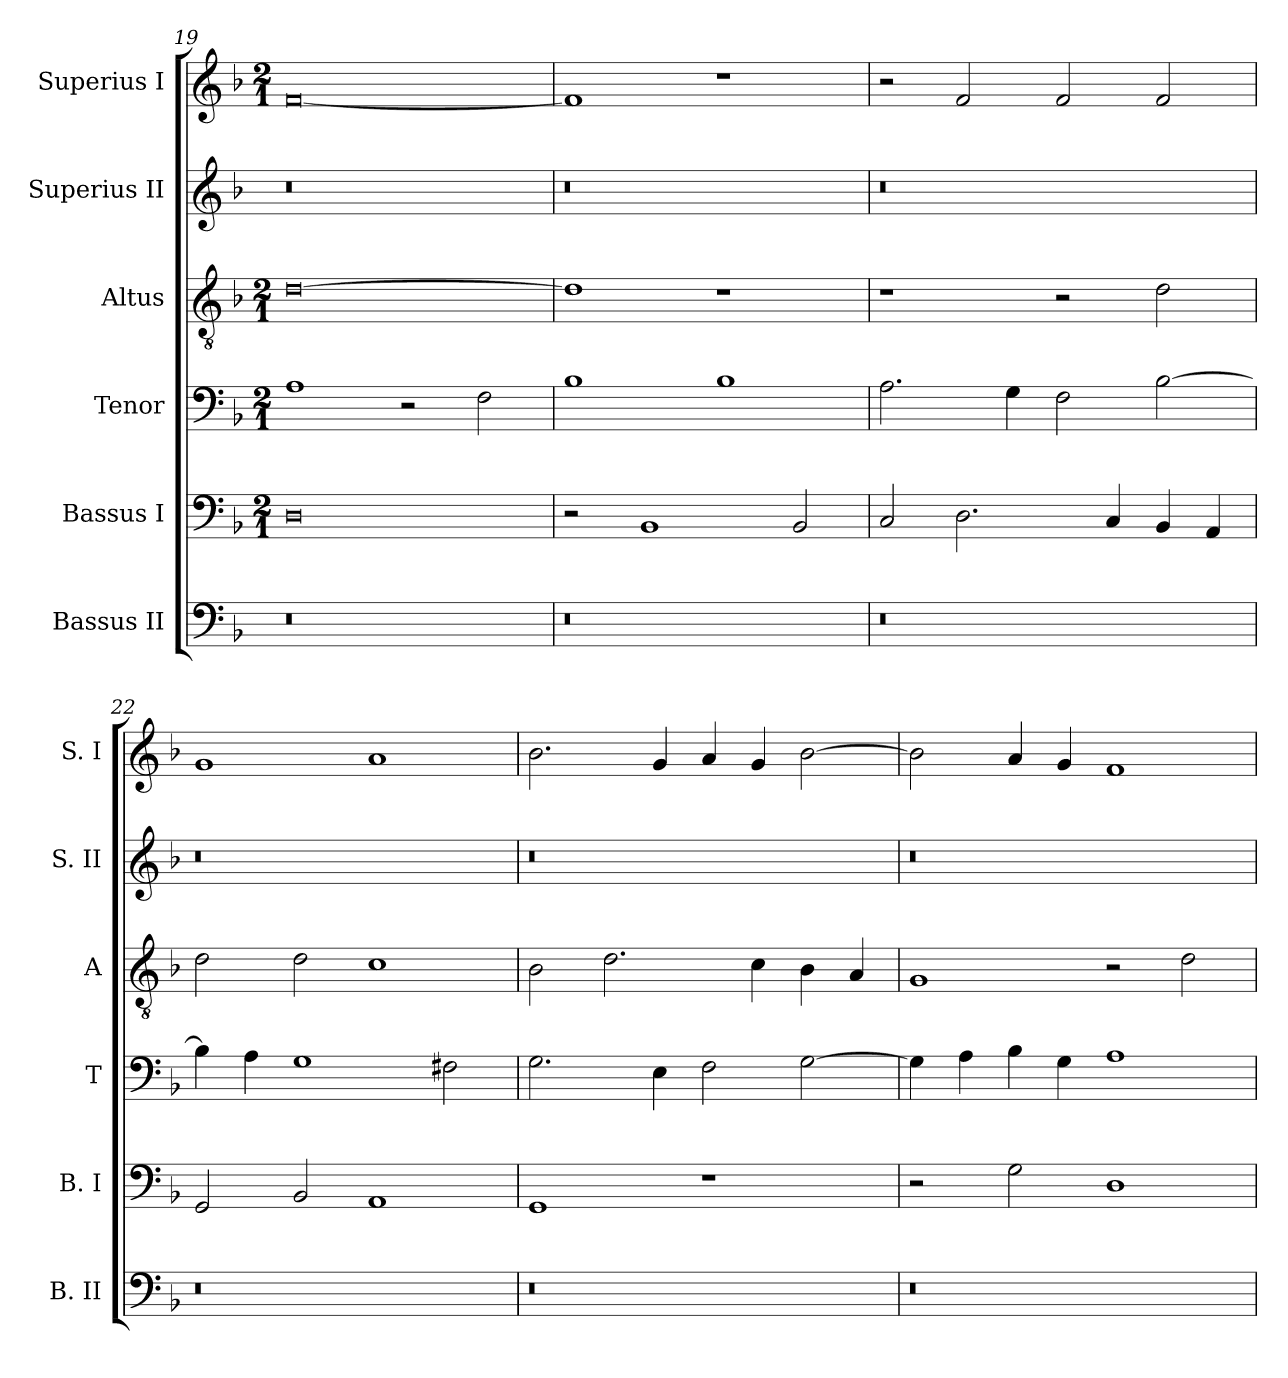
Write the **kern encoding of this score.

**kern	**kern	**kern	**kern	**kern	**kern
*part6	*part5	*part4	*part3	*part2	*part1
*staff6	*staff5	*staff4	*staff3	*staff2	*staff1
*I"Bassus II	*I"Bassus I	*I"Tenor	*I"Altus	*I"Superius II	*I"Superius I
*I'B. II	*I'B. I	*I'T	*I'A	*I'S. II	*I'S. I
*clefF4	*clefF4	*clefF4	*clefGv2	*clefG2	*clefG2
*k[b-]	*k[b-]	*k[b-]	*k[b-]	*k[b-]	*k[b-]
*F:	*F:	*F:	*F:	*F:	*F:
*	*M2/1	*M2/1	*M2/1	*	*M2/1
=19	=19	=19	=19	=19	=19
0r	0D	1A	[0d	0r	[0f
.	.	2r	.	.	.
.	.	2F	.	.	.
=20	=20	=20	=20	=20	=20
0r	2r	1B-	1d]	0r	1f]
.	1BB-	.	.	.	.
.	.	1B-	1r	.	1r
.	2BB-	.	.	.	.
=21	=21	=21	=21	=21	=21
0r	2C	2.A	1r	0r	2r
.	2.D	.	.	.	2f
.	.	4G	.	.	.
.	.	2F	2r	.	2f
.	4C	.	.	.	.
.	4BB-	[2B-	2d	.	2f
.	4AA	.	.	.	.
=22	=22	=22	=22	=22	=22
0r	2GG	4B-]	2d	0r	1g
.	.	4A	.	.	.
.	2BB-	1G	2d	.	.
.	1AA	.	1c	.	1a
.	.	2F#X	.	.	.
=23	=23	=23	=23	=23	=23
0r	1GG	2.G	2B-	0r	2.b-
.	.	.	2.d	.	.
.	.	4E	.	.	4g
.	1r	2F	.	.	4a
.	.	.	4c	.	4g
.	.	[2G	4B-	.	[2b-
.	.	.	4A	.	.
=24	=24	=24	=24	=24	=24
0r	2r	4G]	1G	0r	2b-]
.	.	4A	.	.	.
.	2G	4B-	.	.	4a
.	.	4G	.	.	4g
.	1D	1A	2r	.	1f
.	.	.	2d	.	.
=	=	=	=	=	=
*-	*-	*-	*-	*-	*-
